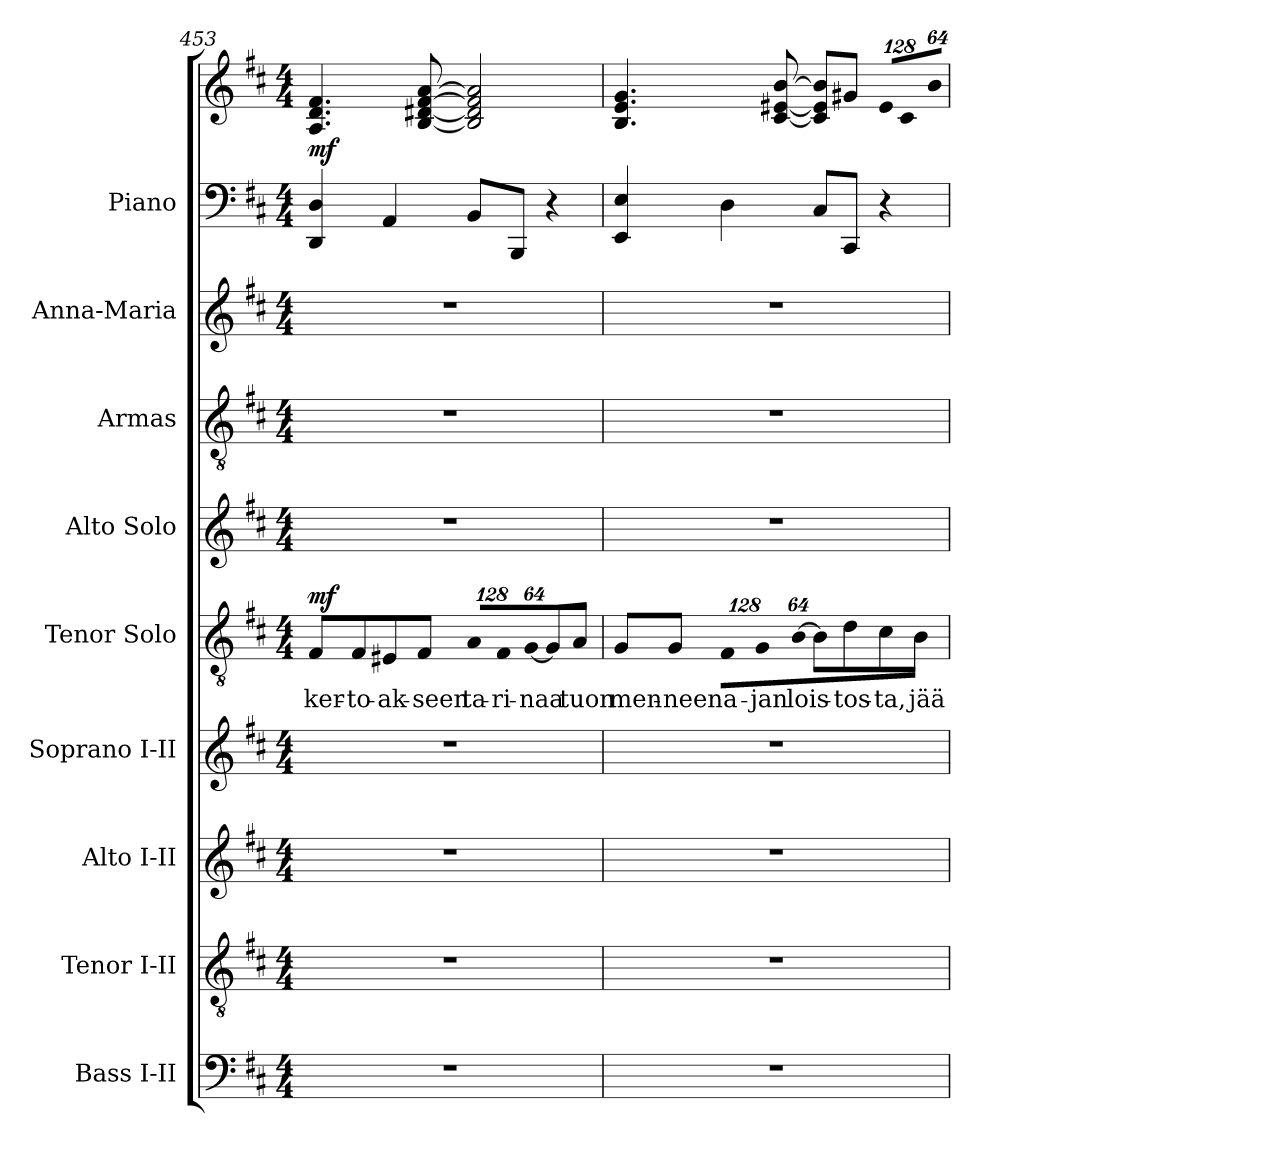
**kern	**kern	**kern	**kern	**kern	**text	**dynam	**kern	**kern	**kern	**kern	**kern	**dynam
*part9	*part8	*part7	*part6	*part5	*part5	*part5	*part4	*part3	*part2	*part1	*part1	*part1
*staff10	*staff9	*staff8	*staff7	*staff6	*staff6	*staff6	*staff5	*staff4	*staff3	*staff2	*staff1	*staff1/2
*I"Bass I-II	*I"Tenor I-II	*I"Alto I-II	*I"Soprano I-II	*I"Tenor Solo	*	*	*I"Alto Solo	*I"Armas	*I"Anna-Maria	*I"Piano	*	*
*I'B.	*I'T.	*I'A.	*I'S.	*I'T. Solo	*	*	*I'A. Solo	*I'Armas	*I'A-M	*I'Pno.	*	*
*clefF4	*clefGv2	*clefG2	*clefG2	*clefGv2	*	*	*clefG2	*clefGv2	*clefG2	*clefF4	*clefG2	*
*	*ITrd7c12	*	*	*ITrd7c12	*	*	*	*ITrd7c12	*	*	*	*
*k[f#c#]	*k[f#c#]	*k[f#c#]	*k[f#c#]	*k[f#c#]	*	*	*k[f#c#]	*k[f#c#]	*k[f#c#]	*k[f#c#]	*k[f#c#]	*
*D:	*D:	*D:	*D:	*D:	*	*	*D:	*D:	*D:	*D:	*D:	*
*M4/4	*M4/4	*M4/4	*M4/4	*M4/4	*	*	*M4/4	*M4/4	*M4/4	*M4/4	*M4/4	*
=453	=453	=453	=453	=453	=453	=453	=453	=453	=453	=453	=453	=453
!	!	!	!	!	!LO:LY:b:color=#000000	!	!	!	!	!	!	!
1r	1r	1r	1r	8FF#i/L	ker-	mf	1r	1r	1r	4DDi/ 4Di	4.Ai/ 4.di 4.f#i	mf
!	!	!	!	!	!LO:LY:b:color=#000000	!	!	!	!	!	!	!
.	.	.	.	8FF#i/	-to-	.	.	.	.	.	.	.
!	!	!	!	!	!LO:LY:b:color=#000000	!	!	!	!	!	!	!
.	.	.	.	8EE#Xi/	-ak-	.	.	.	.	4AAi/	.	.
!	!	!	!	!	!LO:LY:b:color=#000000	!	!	!	!	!	!	!
.	.	.	.	8FF#i/J	-seen	.	.	.	.	.	[<8Bi/ [<8d#Xi [>8f#i [>8ai	.
*	*	*	*	*Xbrackettup	*	*	*	*	*	*	*	*
!	!	!	!	!LO:N:vis=8	!	!	!	!	!	!	!	!
!	!	!	!	!	!LO:LY:b:color=#000000	!	!	!	!	!	!	!
.	.	.	.	1024%85AAi/L	ta-	.	.	.	.	8BBi/L	2Bi/] 2d#i] 2f#i] 2ai]	.
!	!	!	!	!LO:N:vis=8	!	!	!	!	!	!	!	!
!	!	!	!	!	!LO:LY:b:color=#000000	!	!	!	!	!	!	!
.	.	.	.	1024%85FF#i/	-ri-	.	.	.	.	.	.	.
.	.	.	.	.	.	.	.	.	.	8BBBi/J	.	.
!	!	!	!	!LO:N:vis=8	!	!	!	!	!	!	!	!
!	!	!	!	!	!LO:LY:b:color=#000000	!	!	!	!	!	!	!
.	.	.	.	[<512%43GGi/J	-naa	.	.	.	.	.	.	.
.	.	.	.	8GGi/L]	.	.	.	.	.	4r	.	.
!	!	!	!	!	!LO:LY:b:color=#000000	!	!	!	!	!	!	!
.	.	.	.	8AAi/J	tuon	.	.	.	.	.	.	.
!!LO:LB:g=z
=454	=454	=454	=454	=454	=454	=454	=454	=454	=454	=454	=454	=454
!	!	!	!	!	!LO:LY:b:color=#000000	!	!	!	!	!	!	!
1r	1r	1r	1r	8GGi/L	men-	.	1r	1r	1r	4EEi/ 4Ei	4.Bi/ 4.ei 4.gi	.
!	!	!	!	!	!LO:LY:b:color=#000000	!	!	!	!	!	!	!
.	.	.	.	8GGi/J	-neen	.	.	.	.	.	.	.
!	!	!	!	!LO:N:vis=8	!	!	!	!	!	!	!	!
!	!	!	!	!	!LO:LY:b:color=#000000	!	!	!	!	!	!	!
.	.	.	.	1024%85FF#i/L	a-	.	.	.	.	4Di\	.	.
!	!	!	!	!LO:N:vis=8	!	!	!	!	!	!	!	!
!	!	!	!	!	!LO:LY:b:color=#000000	!	!	!	!	!	!	!
.	.	.	.	1024%85GGi/	-jan	.	.	.	.	.	.	.
.	.	.	.	.	.	.	.	.	.	.	[<8c#i/ [<8e#Xi [>8bi	.
!	!	!	!	!LO:N:vis=8	!	!	!	!	!	!	!	!
!	!	!	!	!	!LO:LY:b:color=#000000	!	!	!	!	!	!	!
.	.	.	.	[<512%43BBi/J	lois-	.	.	.	.	.	.	.
.	.	.	.	8BBi\L]	.	.	.	.	.	8C#i/L	8c#i/] 8e#i] 8bi]L	.
!	!	!	!	!	!LO:LY:b:color=#000000	!	!	!	!	!	!	!
.	.	.	.	8Di\	-tos-	.	.	.	.	8CC#i/J	8g#Xi/J	.
!	!	!	!	!	!LO:LY:b:color=#000000	!	!	!	!	!	!	!
*	*	*	*	*	*	*	*	*	*	*	*Xbrackettup	*
!	!	!	!	!	!	!	!	!	!	!	!LO:N:vis=8	!
.	.	.	.	8C#i\	-ta,	.	.	.	.	4r	1024%85e#i/L	.
!	!	!	!	!	!	!	!	!	!	!	!LO:N:vis=8	!
.	.	.	.	.	.	.	.	.	.	.	1024%85c#i/	.
!	!	!	!	!	!LO:LY:b:color=#000000	!	!	!	!	!	!	!
.	.	.	.	8BBi\J	jää	.	.	.	.	.	.	.
!	!	!	!	!	!	!	!	!	!	!	!LO:N:vis=8	!
.	.	.	.	.	.	.	.	.	.	.	512%43bi/J	.
=	=	=	=	=	=	=	=	=	=	=	=	=
*-	*-	*-	*-	*-	*-	*-	*-	*-	*-	*-	*-	*-
